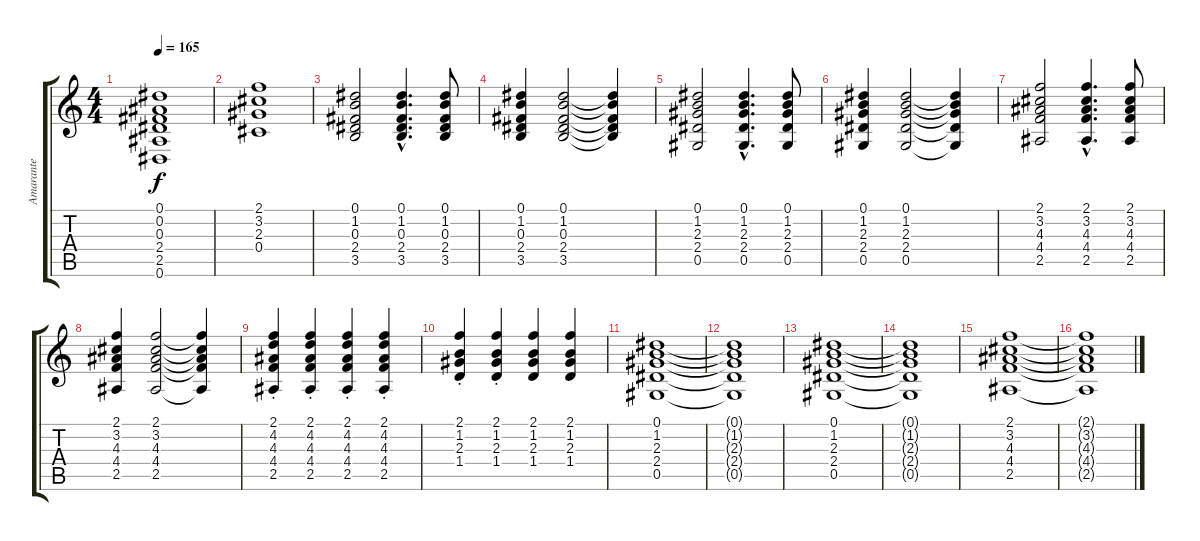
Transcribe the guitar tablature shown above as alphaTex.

\track ("Amarante" "Amarante") {instrument overdrivenguitar}
\staff {score tabs}
\tuning (Eb4 Bb3 Gb3 Db3 Ab2 Eb2) {hide}
\ts (4 4)
\tempo 165
\clef g2
\ks c
(0.1 0.2 0.3 2.4 2.5 0.6).1{dy f} |
(2.1 3.2 2.3 0.4).1 |
(0.1 1.2 0.3 2.4 3.5).2 (0.1{hac} 1.2{hac} 0.3{hac} 2.4{hac} 3.5{hac}).4{d} (0.1 1.2 0.3 2.4 3.5).8 |
(0.1 1.2 0.3 2.4 3.5).4 (0.1 1.2 0.3 2.4 3.5).2 (0.1{t} 1.2{t} 0.3{t} 2.4{t} 3.5{t}).4 |
(0.1 1.2 2.3 2.4 0.5).2 (0.1{hac} 1.2{hac} 2.3{hac} 2.4{hac} 0.5{hac}).4{d} (0.1 1.2 2.3 2.4 0.5).8 |
(0.1 1.2 2.3 2.4 0.5).4 (0.1 1.2 2.3 2.4 0.5).2 (0.1{t} 1.2{t} 2.3{t} 2.4{t} 0.5{t}).4 |
(2.1 3.2 4.3 4.4 2.5).2 (2.1{hac} 3.2{hac} 4.3{hac} 4.4{hac} 2.5{hac}).4{d} (2.1 3.2 4.3 4.4 2.5).8 |
(2.1 3.2 4.3 4.4 2.5).4 (2.1 3.2 4.3 4.4 2.5).2 (2.1{t} 3.2{t} 4.3{t} 4.4{t} 2.5{t}).4 |
(2.1 4.2 4.3 4.4 2.5{st}).4 (2.1 4.2 4.3 4.4 2.5{st}).4 (2.1 4.2 4.3 4.4 2.5{st}).4 (2.1 4.2 4.3 4.4 2.5{st}).4 |
(2.1 1.2 2.3 1.4{st}).4 (2.1 1.2 2.3{st} 1.4{st}).4 (2.1 1.2 2.3 1.4).4 (2.1 1.2 2.3 1.4).4 |
(0.1 1.2 2.3 2.4 0.5).1 |
(0.1{t} 1.2{t} 2.3{t} 2.4{t} 0.5{t}).1 |
(0.1 1.2 2.3 2.4 0.5).1 |
(0.1{t} 1.2{t} 2.3{t} 2.4{t} 0.5{t}).1 |
(2.1 3.2 4.3 4.4 2.5).1 |
(2.1{t} 3.2{t} 4.3{t} 4.4{t} 2.5{t}).1
